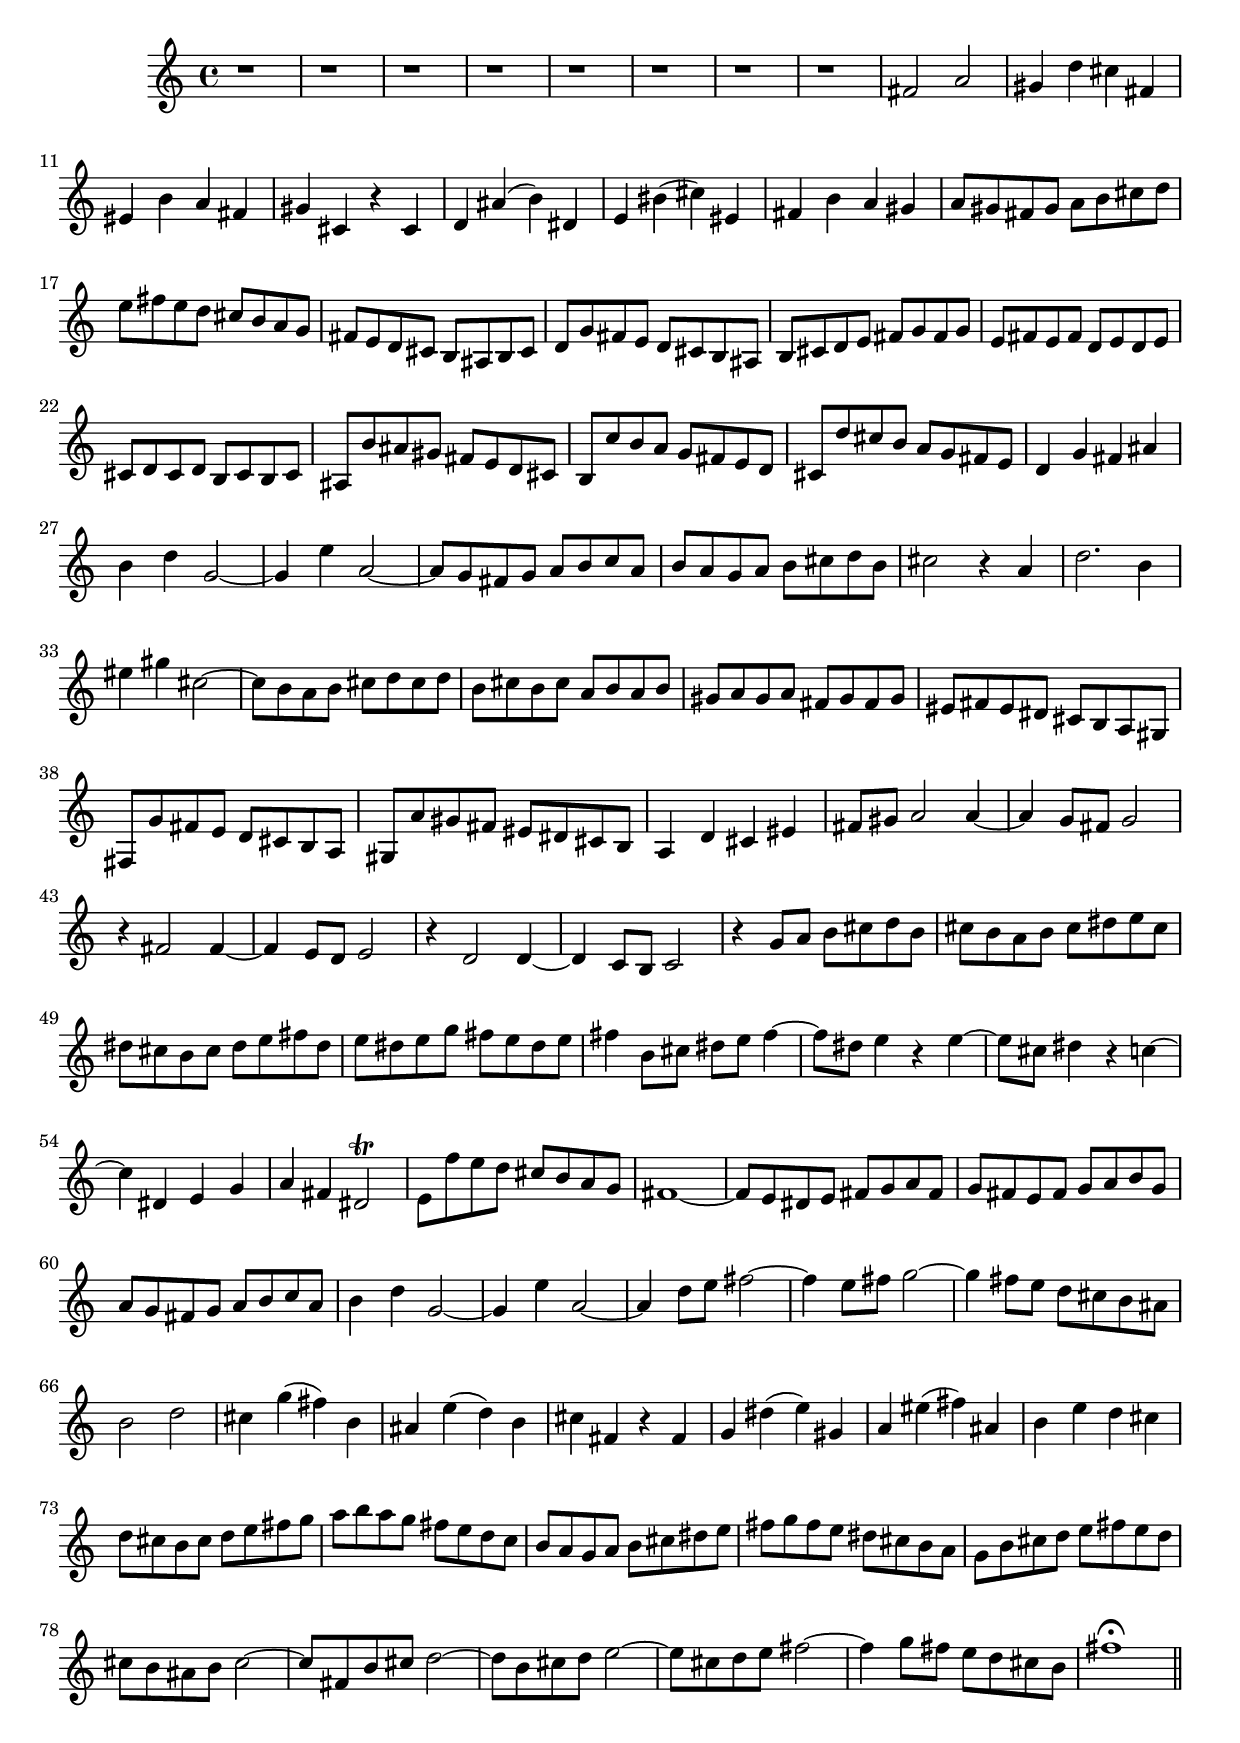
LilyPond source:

% Sonata for Flute and Harpsichord BWV 1030 in B minor III Presto

%{
    Copyright 2018 Edmundo Carmona Antoranz. Released under CC 4.0 by-sa
    Original Manuscript is public domain
%}


\version "2.18.2"

\time 2/2
\key b \minor

\relative c' {
    
    % 1
    r1
    
    % 2
    r
    
    % 3
    r
    
    % 4
    % 2nd system starts here
    r
    
    % 5
    r
    
    % 6
    r
    
    % 7
    r
    
    % 8
    r
    
    % 9
    fis2 a
    
    % 10
    gis4 d' cis fis,
    
    % 11
    % 3rd system starts on 3rd beat
    eis b' a fis
    
    % 12
    gis cis, r cis
    
    % 13
    d ais'( b) dis,
    
    % 14
    e bis'( cis) eis,
    
    % 15
    fis b a gis
    
    % 16
    a8 gis fis gis a b cis d
    
    % 17
    e fis e d cis b a g
    
    % 18
    %4th system starts here
    fis e d cis b ais b cis
    
    % 19
    d g fis e d cis b ais
    
    % 20
    b cis d e fis g fis g
    
    % 21
    e fis e fis d e d e
    
    % 22
    cis d cis d b cis b cis
    
    % 23
    ais b' ais gis fis e d cis
    
    % 24
    b c' b a g fis e d
    
    % 25
    cis d' cis b a g fis e
    
    % 26
    % next page starts here
    d4 g fis ais
    
    % 27
    b d g,2~
    
    % 28
    g4 e' a,2~
    
    % 29
    a8 g fis g a b c a
    
    % 30
    b a g a b cis d b
    
    % 31
    cis2 r4 a
    
    % 32
    d2. b4
    
    % 33
    % 2nd system starts here
    eis gis cis,2~
    
    % 34
    cis8 b a b cis d cis d
    
    % 35
    b cis b cis a b a b
    
    % 36
    gis a gis a fis gis fis gis
    
    % 37
    eis fis eis dis cis b a gis
    
    % 38
    fis g' fis e d cis b a
    
    % 39
    gis a' gis fis eis dis cis b
    
    % 40
    % 3rd system starts on 3rd beat
    a4 d cis eis
    
    % 41
    fis8 gis a2 a4~
    
    % 42
    a g8 fis g2
    
    % 43
    r4 fis2 fis4~

    % 44
    fis e8 d e2
    
    % 45
    r4 d2 d4~
    
    % 46
    d c8 b c2
    
    % 47
    % 4th system starts on 3rd beat
    r4 g'8 a b cis d b
    
    % 48
    cis b a b cis dis e cis
    
    % 49
    dis cis b cis dis e fis dis
    
    % 50
    e dis e g fis e dis e
    
    % 51
    fis4 b,8 cis dis e fis4~
    
    % 52
    fis8 dis e4 r e~
    
    % 53
    e8 cis dis4 r c~
    
    % 54
    % 5th system starts on 3rd beat
    c dis, e g
    
    % 55
    a fis dis2\trill
    
    % 56
    e8 f' e d cis b a g
    
    % 57
    fis1~
    
    % 58
    fis8 e dis e fis g a fis
    
    % 59
    g fis e fis g a b g
    
    % 60
    a g fis g a b c a
    
    % 61
    b4 d g,2~
    
    % 62
    % 6th system starts here
    g4 e' a,2~
    
    % 63
    a4 d8 e fis2~
    
    % 64
    fis4 e8 fis g2~
    
    % 65
    g4 fis8 e d cis b ais
    
    % 66
    b2 d
    
    % 67
    cis4 g'( fis) b,
    
    % 68
    ais e'( d) b
    
    % 69
    % next page starts here
    cis fis, r fis
    
    % 70
    g dis'( e) gis,
    
    % 71
    a eis'( fis) ais,
    
    % 72
    b e d cis
    
    % 73
    d8 cis b cis d e fis g
    
    % 74
    a b a g fis e d c
    
    % 75
    % 2nd system starts on 3rd beat
    b a g a b cis dis e
    
    % 76
    fis g fis e dis cis b a
    
    % 77
    g b cis d e fis e d
    
    % 78
    cis b ais b cis2~
    
    % 79
    cis8 fis, b cis d2~
    
    % 80
    d8 b cis d e2~
    
    % 81
    e8 cis d e fis2~
    
    % 82
    fis4 g8 fis e d cis b
    
    % 83
    fis'1\fermata
    
    \bar "||"
    
}
